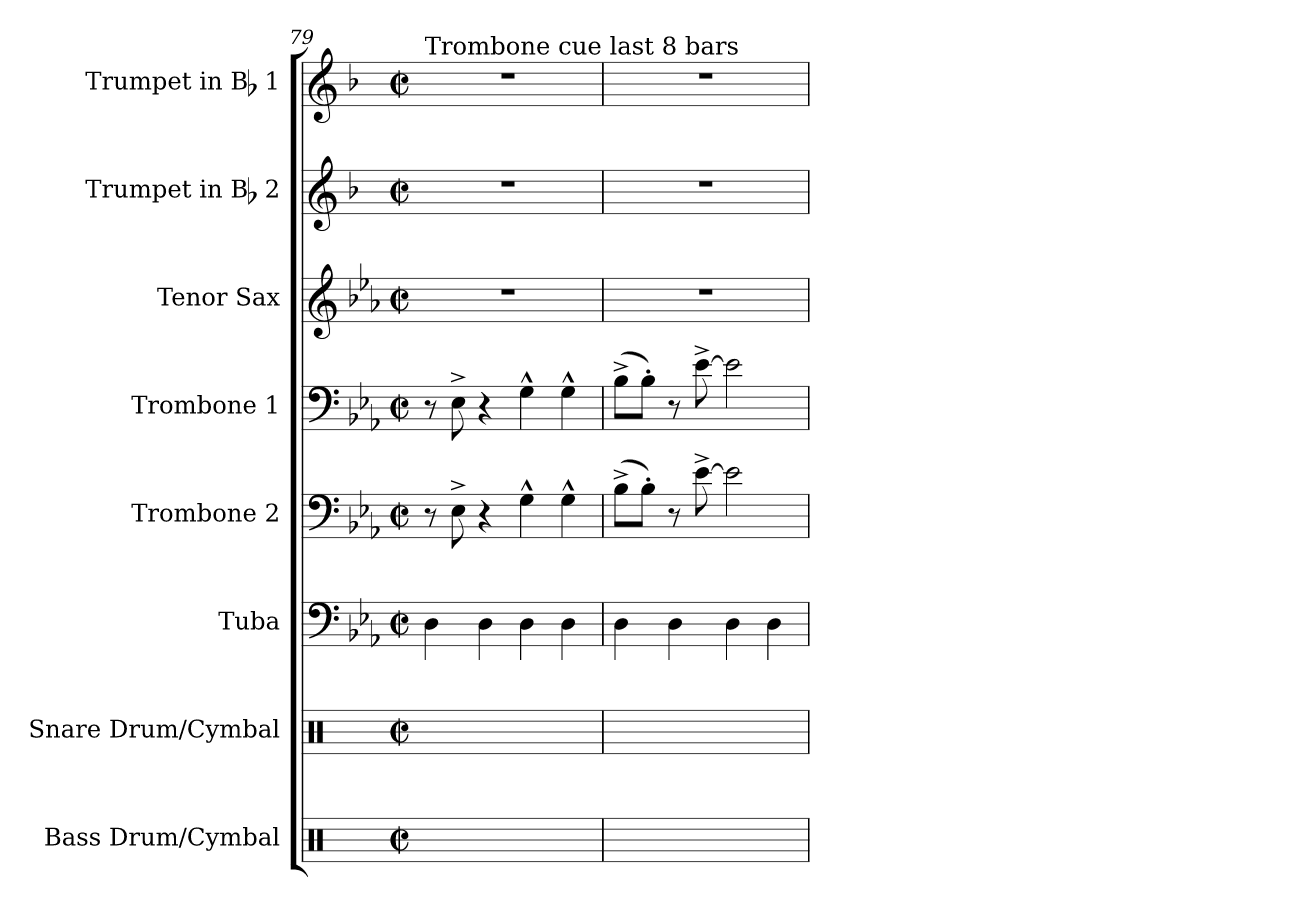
**kern	**kern	**kern	**kern	**kern	**kern	**kern	**kern
*part8	*part7	*part6	*part5	*part4	*part3	*part2	*part1
*staff8	*staff7	*staff6	*staff5	*staff4	*staff3	*staff2	*staff1
*I"Bass Drum/Cymbal	*I"Snare Drum/Cymbal	*I"Tuba	*I"Trombone 2	*I"Trombone 1	*I"Tenor Sax	*I"Trumpet in Bb 2	*I"Trumpet in Bb 1
*I'B.D./Cym	*I'S.D./Cym	*I'Tuba	*I'Tbn. 2	*I'Tbn. 1	*I'T. Sx.	*	*
*clefX	*clefX	*clefF4	*clefF4	*clefF4	*clefG2	*clefG2	*clefG2
*	*	*	*	*	*ITrd8c14	*ITrd1c2	*ITrd1c2
*k[]	*k[]	*k[b-e-a-]	*k[b-e-a-]	*k[b-e-a-]	*k[b-e-a-]	*k[b-e-a-]	*k[b-e-a-]
*C:	*C:	*E-:	*E-:	*E-:	*E-:	*E-:	*E-:
*M2/2	*M2/2	*M2/2	*M2/2	*M2/2	*M2/2	*M2/2	*M2/2
*met(c|)	*met(c|)	*met(c|)	*met(c|)	*met(c|)	*met(c|)	*met(c|)	*met(c|)
=79	=79	=79	=79	=79	=79	=79	=79
!	!	!	!	!	!	!	!LO:TX:a:t=Trombone cue last 8 bars
4Ri\	4Ri\	4Di\	8r	8r	1r	1r	1r
.	.	.	8E-^i\	8E-^i\	.	.	.
4Ri\	4Ri\	4Di\	4r	4r	.	.	.
4Ri\	4Ri\	4Di\	4G^^i\	4G^^i\	.	.	.
4Ri\	4Ri\	4Di\	4G^^i\	4G^^i\	.	.	.
=80	=80	=80	=80	=80	=80	=80	=80
4Ri\	4Ri\	4Di\	(8B-^i\L	(8B-^i\L	1r	1r	1r
.	.	.	8B-'i\J)	8B-'i\J)	.	.	.
4Ri\	4Ri\	4Di\	8r	8r	.	.	.
.	.	.	[>8e-^i\	[>8e-^i\	.	.	.
4Ri\	4Ri\	4Di\	2e-i\]	2e-i\]	.	.	.
4Ri\	4Ri\	4Di\	.	.	.	.	.
=	=	=	=	=	=	=	=
*-	*-	*-	*-	*-	*-	*-	*-
